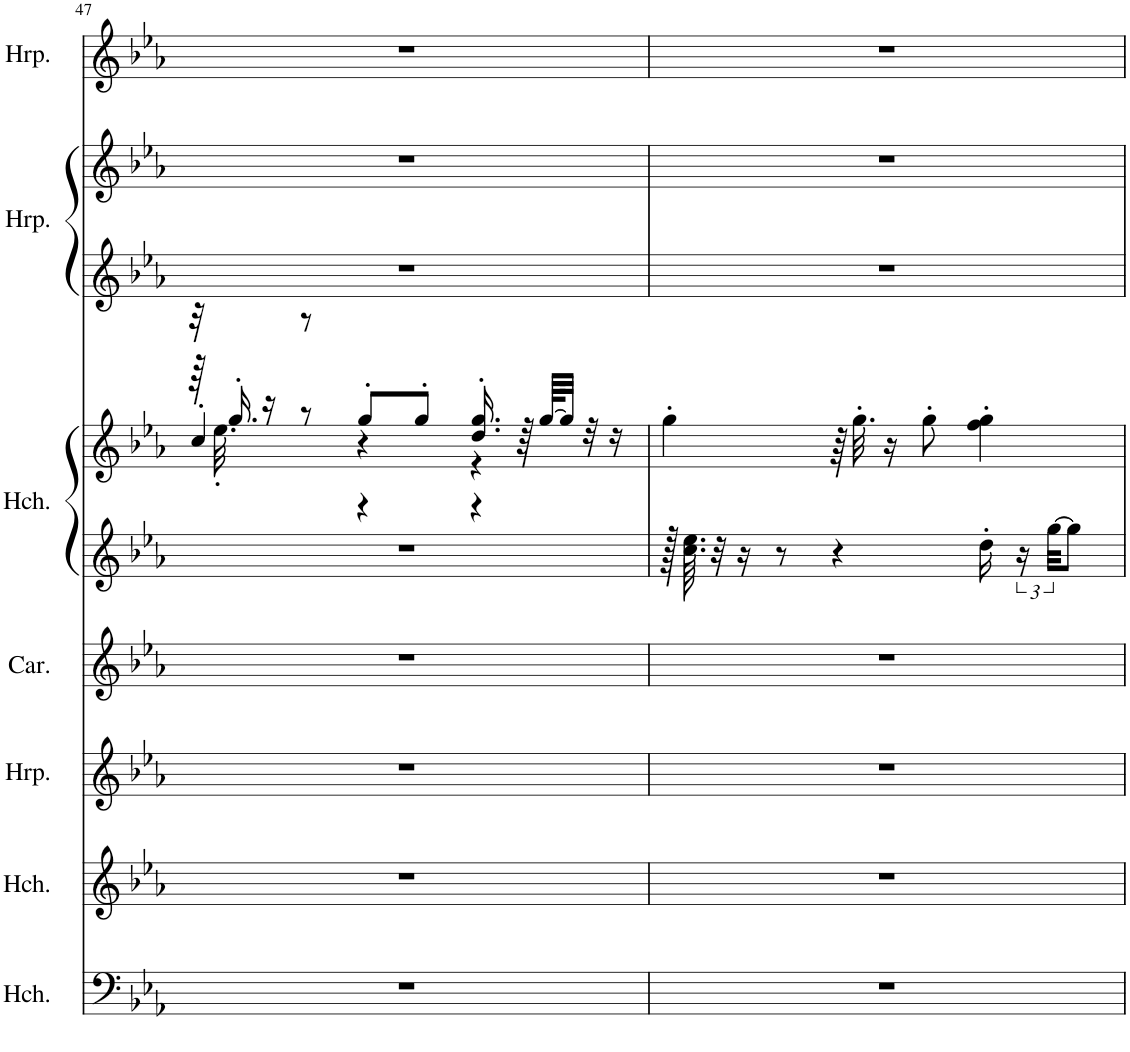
**kern	**kern	**kern	**kern	**kern	**kern	**kern	**kern	**kern
*part7	*part6	*part5	*part4	*part3	*part3	*part2	*part2	*part1
*staff9	*staff8	*staff7	*staff6	*staff5	*staff4	*staff3	*staff2	*staff1
*I"羽管键琴, HARPSILEFT	*I"羽管键琴, HARPSIRIGHT	*I"竖琴, HARPRIGHT	*I"钟琴, bell	*I"羽管键琴, HARPSI	*	*I"竖琴, HARPCTR	*	*I"竖琴, HARPLEFT
*	*	*I'Hrp.	*	*	*	*I'Hrp.	*	*I'Hrp.
!!LO:PB:g=z
*clefF4	*clefG2	*clefG2	*clefG2	*clefG2	*clefG2	*clefG2	*clefG2	*clefG2
*k[b-e-a-]	*k[b-e-a-]	*k[b-e-a-]	*k[b-e-a-]	*k[b-e-a-]	*k[b-e-a-]	*k[b-e-a-]	*k[b-e-a-]	*k[b-e-a-]
*M3/4	*M3/4	*M3/4	*M3/4	*M3/4	*M3/4	*M3/4	*M3/4	*M3/4
=47	=47	=47	=47	=47	=47	=47	=47	=47
*	*	*	*	*	*^	*	*	*
*	*	*	*	*	*	*^	*	*	*
2.r	2.r	2.r	2.r	2.r	32r	64r	4cc'/	2.r	2.r	2.r
.	.	.	.	.	.	32.ee-'\	.	.	.	.
.	.	.	.	.	16.gg'/	.	.	.	.	.
.	.	.	.	.	.	16r	.	.	.	.
.	.	.	.	.	8r	8r	.	.	.	.
.	.	.	.	.	8gg'/L	4r	4r	.	.	.
.	.	.	.	.	8gg'/J	.	.	.	.	.
.	.	.	.	.	16.dd/' 16.gg/'	4r	4r	.	.	.
.	.	.	.	.	64r	.	.	.	.	.
.	.	.	.	.	[64gg/KLLL	.	.	.	.	.
.	.	.	.	.	32gg/JJJ]	.	.	.	.	.
.	.	.	.	.	32r	.	.	.	.	.
.	.	.	.	.	16r	.	.	.	.	.
*	*	*	*	*	*v	*v	*v	*	*	*
=48	=48	=48	=48	=48	=48	=48	=48	=48
2.r	2.r	2.r	2.r	128r	4gg'\	2.r	2.r	2.r
.	.	.	.	64.cc\ 64.ee-\	.	.	.	.
.	.	.	.	32r	.	.	.	.
.	.	.	.	16r	.	.	.	.
.	.	.	.	8r	.	.	.	.
.	.	.	.	4r	64r	.	.	.
.	.	.	.	.	32.gg'\	.	.	.
.	.	.	.	.	16r	.	.	.
.	.	.	.	.	8gg'\	.	.	.
.	.	.	.	16dd'\	4ff\' 4gg\'	.	.	.
.	.	.	.	24r	.	.	.	.
.	.	.	.	[48gg\KKL	.	.	.	.
.	.	.	.	8gg\J]	.	.	.	.
=	=	=	=	=	=	=	=	=
*-	*-	*-	*-	*-	*-	*-	*-	*-
